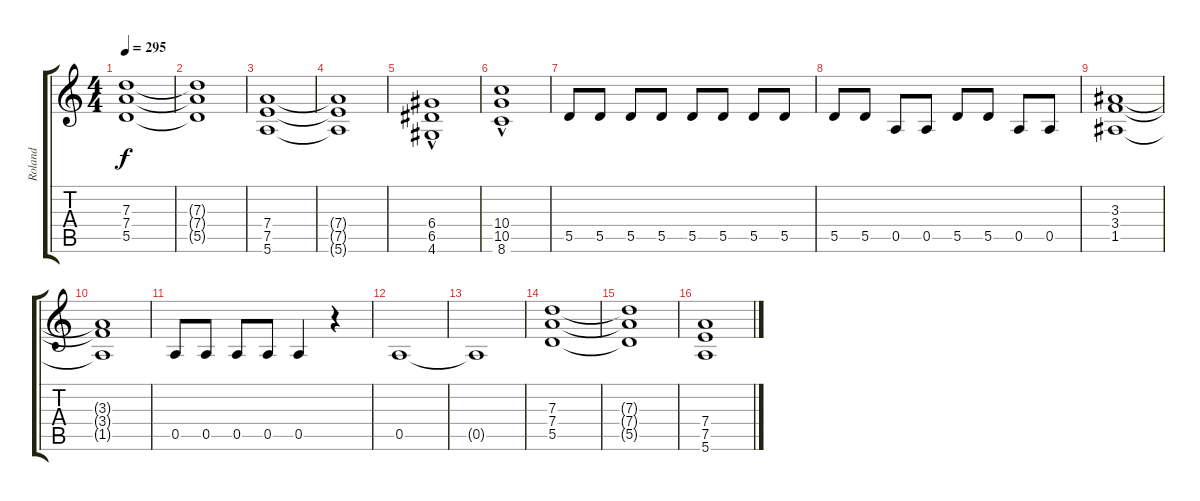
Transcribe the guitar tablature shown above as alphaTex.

\track ("Roland" "Roland") {instrument overdrivenguitar}
\staff {score tabs}
\tuning (E4 B3 G3 D3 A2 E2) {hide}
\ts (4 4)
\tempo 295
\clef g2
\ks c
(7.3 7.4 5.5).1{dy f} |
(7.3{t} 7.4{t} 5.5{t}).1 |
(7.4 7.5 5.6).1 |
(7.4{t} 7.5{t} 5.6{t}).1 |
(6.4 6.5{hac} 4.6).1 |
(10.4{hac} 10.5{hac} 8.6).1 |
5.5.8 5.5.8 5.5.8 5.5.8 5.5.8 5.5.8 5.5.8 5.5.8 |
5.5.8 5.5.8 0.5.8 0.5.8 5.5.8 5.5.8 0.5.8 0.5.8 |
(3.3 3.4 1.5).1 |
(3.3{t} 3.4{t} 1.5{t}).1 |
0.5.8 0.5.8 0.5.8 0.5.8 0.5.4 r.4 |
0.5.1 |
0.5{t}.1 |
(7.3 7.4 5.5).1 |
(7.3{t} 7.4{t} 5.5{t}).1 |
(7.4 7.5 5.6).1
